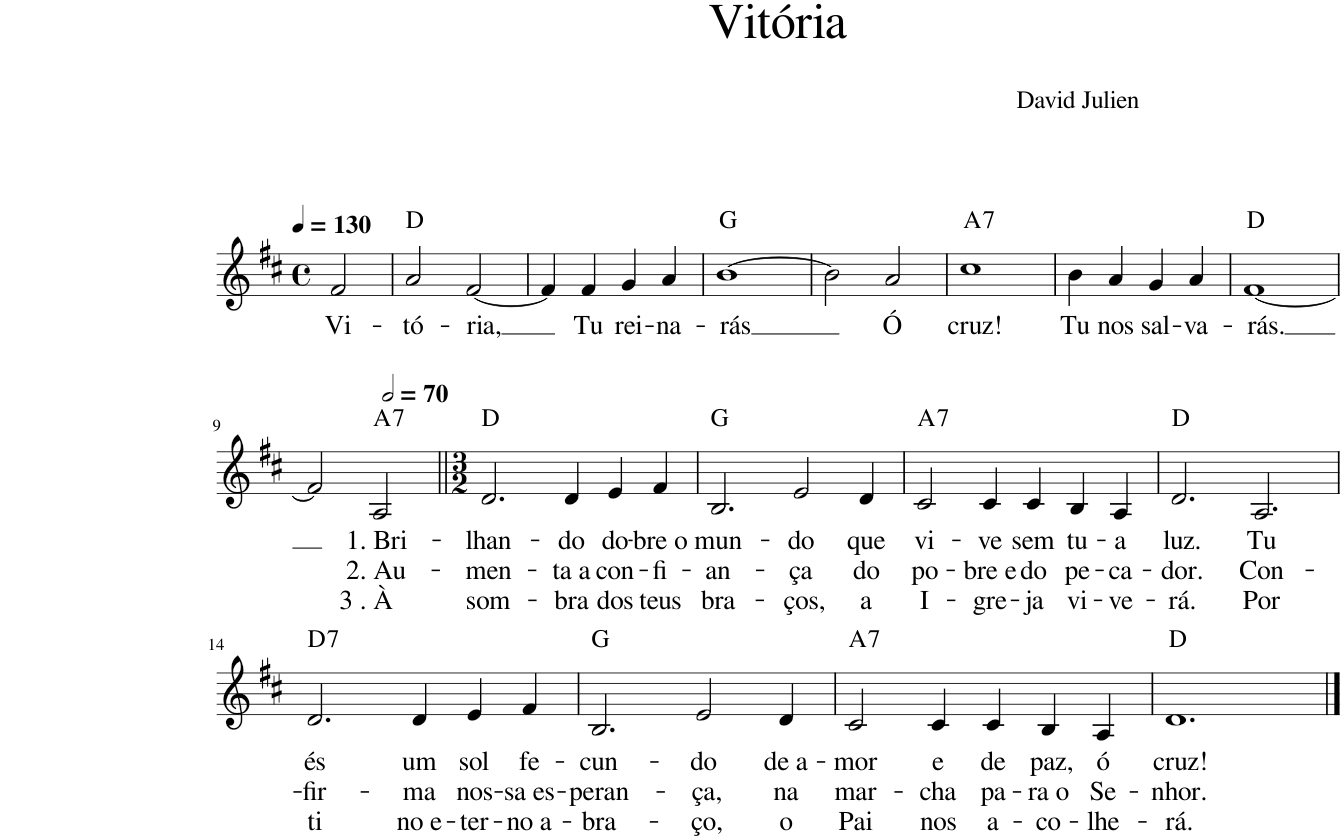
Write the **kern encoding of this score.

**kern	**text	**text	**text	**harte
*part1	*part1	*part1	*part1	*part1
*staff1	*staff1	*staff1	*staff1	*
*I"Voz	*	*	*	*
*I'Vo.	*	*	*	*
*clefG2	*	*	*	*
*k[f#c#]	*	*	*	*
*M4/4	*	*	*	*
*met(c)	*	*	*	*
*MM130	*	*	*	*
=1	=1	=1	=1	=1
!	!LO:LY:b	!	!	!
2f#/	Vi-	.	.	.
=2	=2	=2	=2	=2
!	!LO:LY:b	!	!	!
2a/	-tó-	.	.	D:maj
!	!LO:LY:b	!	!	!
[2f#/	-ria,	.	.	.
=3	=3	=3	=3	=3
4f#/]	.	.	.	.
!	!LO:LY:b	!	!	!
4f#/	Tu	.	.	.
!	!LO:LY:b	!	!	!
4g/	rei-	.	.	.
!	!LO:LY:b	!	!	!
4a/	-na-	.	.	.
=4	=4	=4	=4	=4
!	!LO:LY:b	!	!	!
[1b	-rás	.	.	G:maj
=5	=5	=5	=5	=5
2b\]	.	.	.	.
!	!LO:LY:b	!	!	!
2a/	Ó	.	.	.
=6	=6	=6	=6	=6
!	!LO:LY:b	!	!	!LO:H:kt=7
1cc#	cruz!	.	.	A:7
=7	=7	=7	=7	=7
!	!LO:LY:b	!	!	!
4b\	Tu	.	.	.
!	!LO:LY:b	!	!	!
4a/	nos	.	.	.
!	!LO:LY:b	!	!	!
4g/	sal-	.	.	.
!	!LO:LY:b	!	!	!
4a/	-va-	.	.	.
=8	=8	=8	=8	=8
!	!LO:LY:b	!	!	!
[1f#	-rás.	.	.	D:maj
!!LO:LB:g=z
=9	=9	=9	=9	=9
2f#/]	.	.	.	.
!	!LO:LY:b	!LO:LY:b	!LO:LY:b	!LO:H:kt=7
2A/	1. Bri-	2. Au-	3 . À	A:7
=10||	=10||	=10||	=10||	=10||
*M3/2	*	*	*	*
*MM140	*	*	*	*
!	!LO:LY:b	!LO:LY:b	!LO:LY:b	!
2.d/	-lhan-	-men-	som-	D:maj
!	!LO:LY:b	!LO:LY:b	!LO:LY:b	!
4d/	-do	-ta a	-bra	.
!	!LO:LY:b	!LO:LY:b	!LO:LY:b	!
4e/	do-	con-	dos	.
!	!LO:LY:b	!LO:LY:b	!LO:LY:b	!
4f#/	-bre o	-fi-	teus	.
=11	=11	=11	=11	=11
!	!LO:LY:b	!LO:LY:b	!LO:LY:b	!
2.B/	mun-	-an-	bra-	G:maj
!	!LO:LY:b	!LO:LY:b	!LO:LY:b	!
2e/	-do	-ça	-ços,	.
!	!LO:LY:b	!LO:LY:b	!LO:LY:b	!
4d/	que	do	a	.
=12	=12	=12	=12	=12
!	!LO:LY:b	!LO:LY:b	!LO:LY:b	!LO:H:kt=7
2c#/	vi-	po-	I-	A:7
!	!LO:LY:b	!LO:LY:b	!LO:LY:b	!
4c#/	-ve	-bre e	-gre-	.
!	!LO:LY:b	!LO:LY:b	!LO:LY:b	!
4c#/	sem	do	-ja	.
!	!LO:LY:b	!LO:LY:b	!LO:LY:b	!
4B/	tu-	pe-	vi-	.
!	!LO:LY:b	!LO:LY:b	!LO:LY:b	!
4A/	-a	-ca-	-ve-	.
=13	=13	=13	=13	=13
!	!LO:LY:b	!LO:LY:b	!LO:LY:b	!
2.d/	luz.	-dor.	-rá.	D:maj
!	!LO:LY:b	!LO:LY:b	!LO:LY:b	!
2.A/	Tu	Con-	Por	.
!!LO:LB:g=z
=14	=14	=14	=14	=14
!	!LO:LY:b	!LO:LY:b	!LO:LY:b	!LO:H:kt=7
2.d/	és	-fir-	ti	D:7
!	!LO:LY:b	!LO:LY:b	!LO:LY:b	!
4d/	um	-ma	no e-	.
!	!LO:LY:b	!LO:LY:b	!LO:LY:b	!
4e/	sol	nos-	-ter-	.
!	!LO:LY:b	!LO:LY:b	!LO:LY:b	!
4f#/	fe-	-sa es-	-no a-	.
=15	=15	=15	=15	=15
!	!LO:LY:b	!LO:LY:b	!LO:LY:b	!
2.B/	-cun-	-peran-	-bra-	G:maj
!	!LO:LY:b	!LO:LY:b	!LO:LY:b	!
2e/	-do	-ça,	-ço,	.
!	!LO:LY:b	!LO:LY:b	!LO:LY:b	!
4d/	de a-	na	o	.
=16	=16	=16	=16	=16
!	!LO:LY:b	!LO:LY:b	!LO:LY:b	!LO:H:kt=7
2c#/	-mor	mar-	Pai	A:7
!	!LO:LY:b	!LO:LY:b	!LO:LY:b	!
4c#/	e	-cha	nos	.
!	!LO:LY:b	!LO:LY:b	!LO:LY:b	!
4c#/	de	pa-	a-	.
!	!LO:LY:b	!LO:LY:b	!LO:LY:b	!
4B/	paz,	-ra o	-co-	.
!	!LO:LY:b	!LO:LY:b	!LO:LY:b	!
4A/	ó	Se-	-lhe-	.
=17	=17	=17	=17	=17
!	!LO:LY:b	!LO:LY:b	!LO:LY:b	!
1.d	cruz!	-nhor.	-rá.	D:maj
==	==	==	==	==
*-	*-	*-	*-	*-
